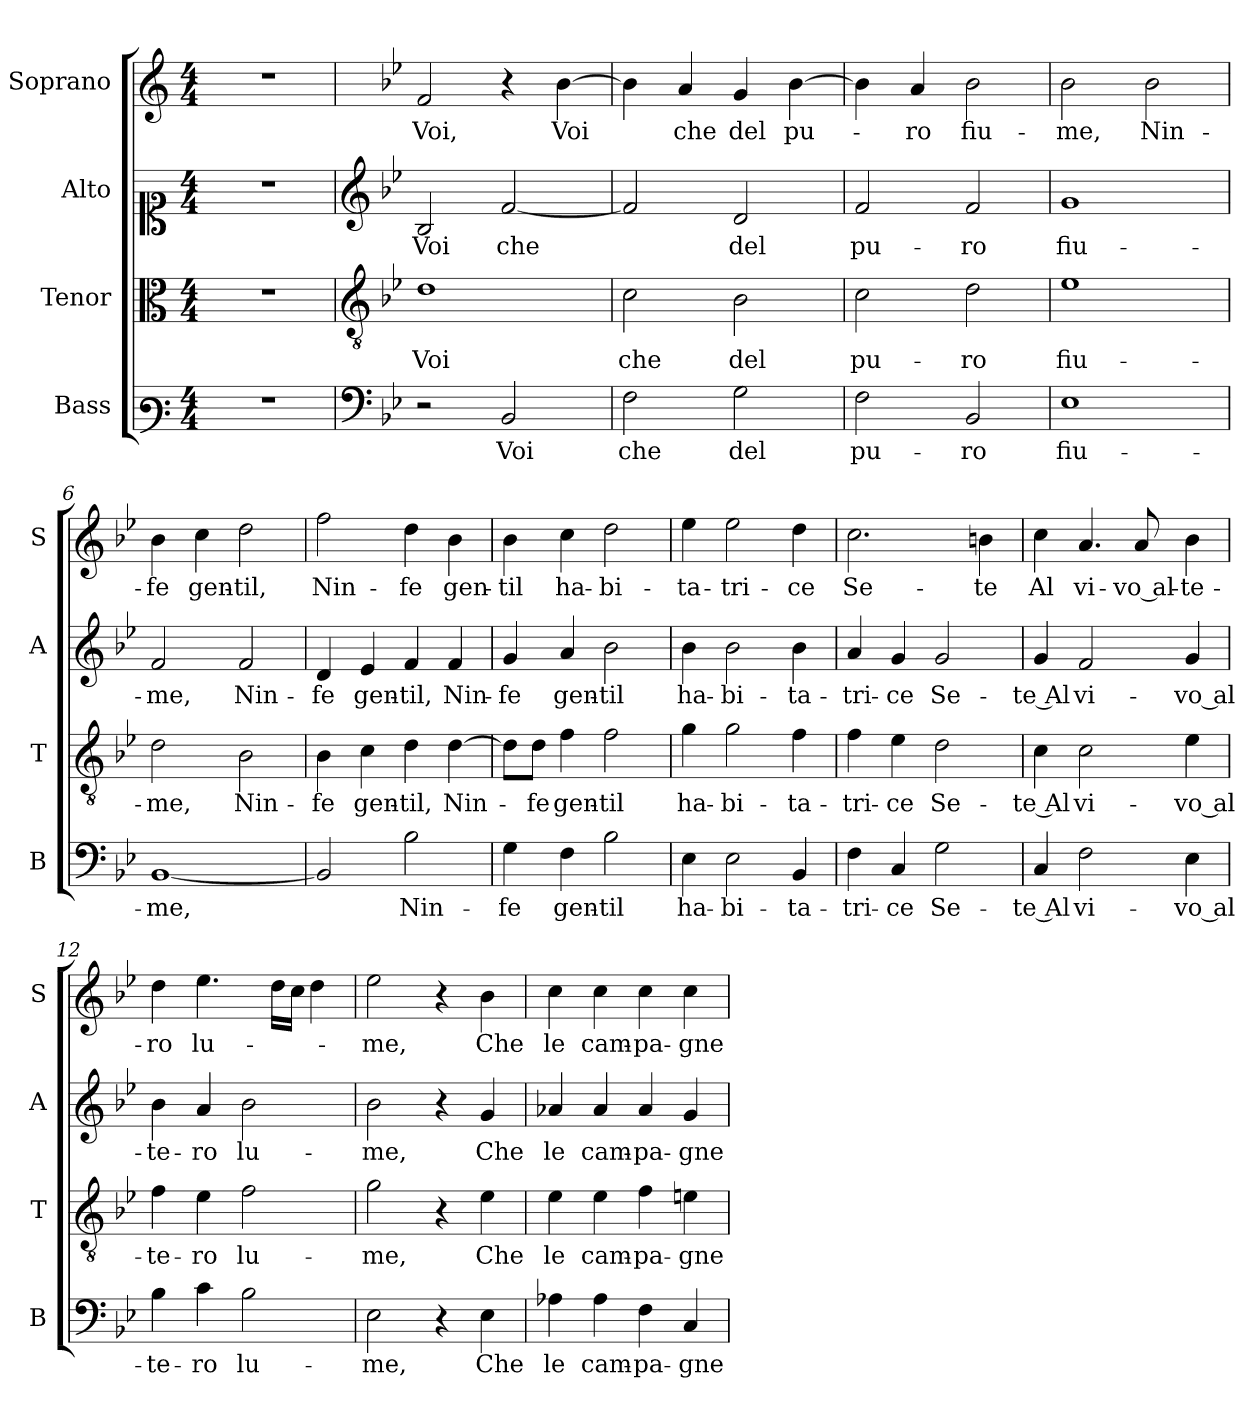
**kern	**text	**kern	**text	**kern	**text	**kern	**text
*part4	*part4	*part3	*part3	*part2	*part2	*part1	*part1
*staff4	*staff4	*staff3	*staff3	*staff2	*staff2	*staff1	*staff1
*I"Bass	*	*I"Tenor	*	*I"Alto	*	*I"Soprano	*
*I'B	*	*I'T	*	*I'A	*	*I'S	*
*clefF3	*	*clefC3	*	*clefC1	*	*clefG2	*
*k[]	*	*k[]	*	*k[]	*	*k[]	*
*C:	*	*C:	*	*C:	*	*C:	*
*M4/4	*	*M4/4	*	*M4/4	*	*M4/4	*
=1	=1	=1	=1	=1	=1	=1	=1
1r	.	1r	.	1r	.	1r	.
=2	=2	=2	=2	=2	=2	=2	=2
*clefF4	*	*clefGv2	*	*clefG2	*	*	*
*k[b-e-]	*	*k[b-e-]	*	*k[b-e-]	*	*k[b-e-]	*
*B-:	*	*B-:	*	*B-:	*	*B-:	*
!	!	!	!LO:LY:b	!	!LO:LY:b	!	!LO:LY:b
2r	.	1d	Voi	2B-/	Voi	2f/	Voi,
!	!LO:LY:b	!	!	!	!LO:LY:b	!	!
2BB-/	Voi	.	.	[2f/	che	4r	.
!	!	!	!	!	!	!	!LO:LY:b
.	.	.	.	.	.	[4b-\	Voi
=3	=3	=3	=3	=3	=3	=3	=3
!	!LO:LY:b	!	!LO:LY:b	!	!	!	!
2F\	che	2c\	che	2f/]	.	4b-\]	.
!	!	!	!	!	!	!	!LO:LY:b
.	.	.	.	.	.	4a/	che
!	!LO:LY:b	!	!LO:LY:b	!	!LO:LY:b	!	!LO:LY:b
2G\	del	2B-\	del	2d/	del	4g/	del
!	!	!	!	!	!	!	!LO:LY:b
.	.	.	.	.	.	[4b-\	pu-
=4	=4	=4	=4	=4	=4	=4	=4
!	!LO:LY:b	!	!LO:LY:b	!	!LO:LY:b	!	!
2F\	pu-	2c\	pu-	2f/	pu-	4b-\]	.
!	!	!	!	!	!	!	!LO:LY:b
.	.	.	.	.	.	4a/	-ro
!	!LO:LY:b	!	!LO:LY:b	!	!LO:LY:b	!	!LO:LY:b
2BB-/	-ro	2d\	-ro	2f/	-ro	2b-\	fiu-
=5	=5	=5	=5	=5	=5	=5	=5
!	!LO:LY:b	!	!LO:LY:b	!	!LO:LY:b	!	!LO:LY:b
1E-	fiu-	1e-	fiu-	1g	fiu-	2b-\	-me,
!	!	!	!	!	!	!	!LO:LY:b
.	.	.	.	.	.	2b-\	Nin-
=6	=6	=6	=6	=6	=6	=6	=6
!	!LO:LY:b	!	!LO:LY:b	!	!LO:LY:b	!	!LO:LY:b
[1BB-	-me,	2d\	-me,	2f/	-me,	4b-\	-fe
!	!	!	!	!	!	!	!LO:LY:b
.	.	.	.	.	.	4cc\	gen-
!	!	!	!LO:LY:b	!	!LO:LY:b	!	!LO:LY:b
.	.	2B-\	Nin-	2f/	Nin-	2dd\	-til,
!!LO:LB:g=z
=7	=7	=7	=7	=7	=7	=7	=7
!	!	!	!LO:LY:b	!	!LO:LY:b	!	!LO:LY:b
2BB-/]	.	4B-\	-fe	4d/	-fe	2ff\	Nin-
!	!	!	!LO:LY:b	!	!LO:LY:b	!	!
.	.	4c\	gen-	4e-/	gen-	.	.
!	!LO:LY:b	!	!LO:LY:b	!	!LO:LY:b	!	!LO:LY:b
2B-\	Nin-	4d\	-til,	4f/	-til,	4dd\	-fe
!	!	!	!LO:LY:b	!	!LO:LY:b	!	!LO:LY:b
.	.	[4d\	Nin-	4f/	Nin-	4b-\	gen-
=8	=8	=8	=8	=8	=8	=8	=8
!	!LO:LY:b	!	!	!	!LO:LY:b	!	!LO:LY:b
4G\	-fe	8d\L]	.	4g/	-fe	4b-\	-til
!	!	!	!LO:LY:b	!	!	!	!
.	.	8d\J	-fe	.	.	.	.
!	!LO:LY:b	!	!LO:LY:b	!	!LO:LY:b	!	!LO:LY:b
4F\	gen-	4f\	gen-	4a/	gen-	4cc\	ha-
!	!LO:LY:b	!	!LO:LY:b	!	!LO:LY:b	!	!LO:LY:b
2B-\	-til	2f\	-til	2b-\	-til	2dd\	-bi-
=9	=9	=9	=9	=9	=9	=9	=9
!	!LO:LY:b	!	!LO:LY:b	!	!LO:LY:b	!	!LO:LY:b
4E-\	ha-	4g\	ha-	4b-\	ha-	4ee-\	-ta-
!	!LO:LY:b	!	!LO:LY:b	!	!LO:LY:b	!	!LO:LY:b
2E-\	-bi-	2g\	-bi-	2b-\	-bi-	2ee-\	-tri-
!	!LO:LY:b	!	!LO:LY:b	!	!LO:LY:b	!	!LO:LY:b
4BB-/	-ta-	4f\	-ta-	4b-\	-ta-	4dd\	-ce
=10	=10	=10	=10	=10	=10	=10	=10
!	!LO:LY:b	!	!LO:LY:b	!	!LO:LY:b	!	!LO:LY:b
4F\	-tri-	4f\	-tri-	4a/	-tri-	2.cc\	Se-
!	!LO:LY:b	!	!LO:LY:b	!	!LO:LY:b	!	!
4C/	-ce	4e-\	-ce	4g/	-ce	.	.
!	!LO:LY:b	!	!LO:LY:b	!	!LO:LY:b	!	!
2G\	Se-	2d\	Se-	2g/	Se-	.	.
!	!	!	!	!	!	!	!LO:LY:b
.	.	.	.	.	.	4bn\	-te
=11	=11	=11	=11	=11	=11	=11	=11
!	!LO:LY:b	!	!LO:LY:b	!	!LO:LY:b	!	!LO:LY:b
4C/	-te Al	4c\	-te Al	4g/	-te Al	4cc\	Al
!	!LO:LY:b	!	!LO:LY:b	!	!LO:LY:b	!	!LO:LY:b
2F\	vi-	2c\	vi-	2f/	vi-	4.a/	vi-
!	!	!	!	!	!	!	!LO:LY:b
.	.	.	.	.	.	8a/	-vo al-
!	!LO:LY:b	!	!LO:LY:b	!	!LO:LY:b	!	!LO:LY:b
4E-\	-vo al-	4e-\	-vo al-	4g/	-vo al-	4b-\	-te-
=12	=12	=12	=12	=12	=12	=12	=12
!	!LO:LY:b	!	!LO:LY:b	!	!LO:LY:b	!	!LO:LY:b
4B-\	-te-	4f\	-te-	4b-\	-te-	4dd\	-ro
!	!LO:LY:b	!	!LO:LY:b	!	!LO:LY:b	!	!LO:LY:b
4c\	-ro	4e-\	-ro	4a/	-ro	4.ee-\	lu-
!	!LO:LY:b	!	!LO:LY:b	!	!LO:LY:b	!	!
2B-\	lu-	2f\	lu-	2b-\	lu-	.	.
.	.	.	.	.	.	16dd\LL	.
.	.	.	.	.	.	16cc\JJ	.
.	.	.	.	.	.	4dd\	.
!!LO:PB:g=z
=13	=13	=13	=13	=13	=13	=13	=13
!	!LO:LY:b	!	!LO:LY:b	!	!LO:LY:b	!	!LO:LY:b
2E-\	-me,	2g\	-me,	2b-\	-me,	2ee-\	-me,
4r	.	4r	.	4r	.	4r	.
!	!LO:LY:b	!	!LO:LY:b	!	!LO:LY:b	!	!LO:LY:b
4E-\	Che	4e-\	Che	4g/	Che	4b-\	Che
=14	=14	=14	=14	=14	=14	=14	=14
!	!LO:LY:b	!	!LO:LY:b	!	!LO:LY:b	!	!LO:LY:b
4A-X\	le	4e-\	le	4a-X/	le	4cc\	le
!	!LO:LY:b	!	!LO:LY:b	!	!LO:LY:b	!	!LO:LY:b
4A-\	cam-	4e-\	cam-	4a-/	cam-	4cc\	cam-
!	!LO:LY:b	!	!LO:LY:b	!	!LO:LY:b	!	!LO:LY:b
4F\	-pa-	4f\	-pa-	4a-/	-pa-	4cc\	-pa-
!	!LO:LY:b	!	!LO:LY:b	!	!LO:LY:b	!	!LO:LY:b
4C/	-gne	4en\	-gne	4g/	-gne	4cc\	-gne
=	=	=	=	=	=	=	=
*-	*-	*-	*-	*-	*-	*-	*-
